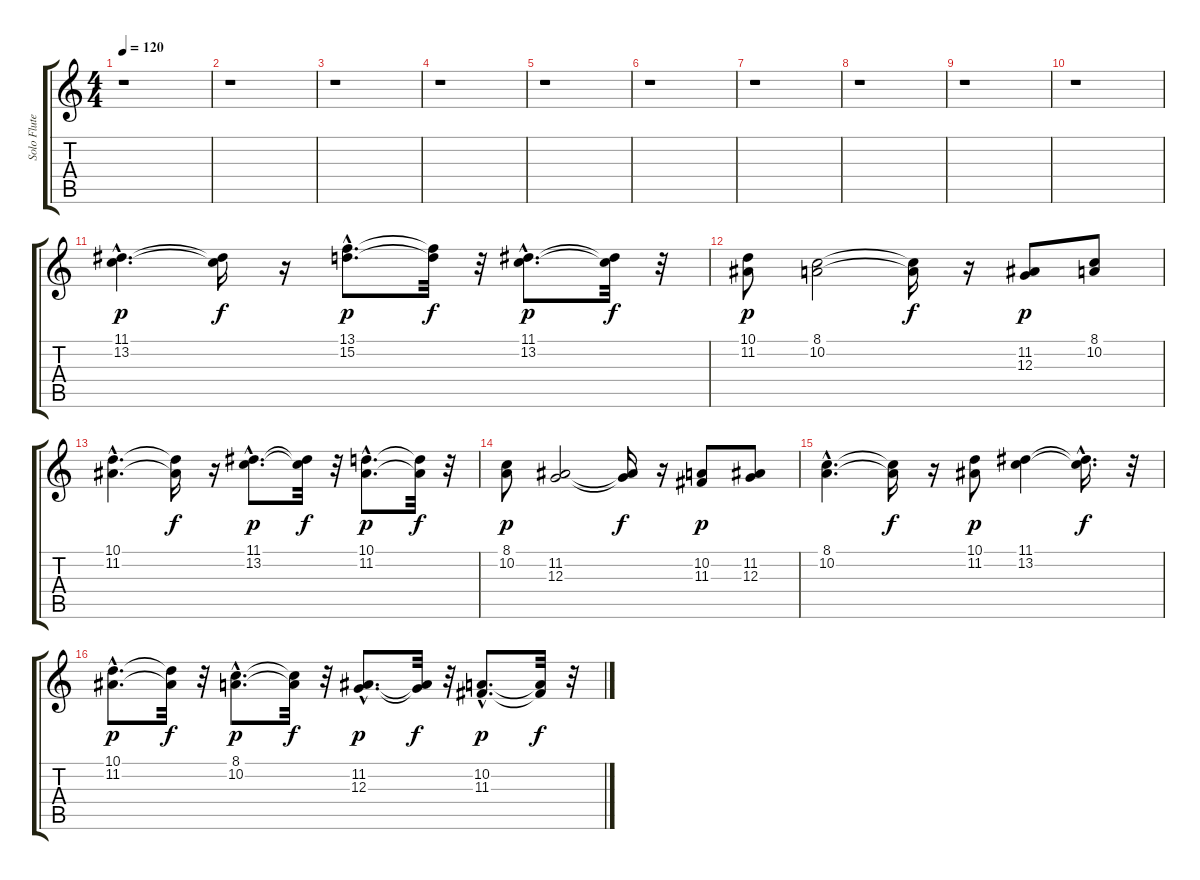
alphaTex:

\track ("Solo Flute" "Solo Flute") {instrument flute}
\staff {score tabs}
\tuning (E4 B3 G3 D3 A2 E2) {hide}
\ts (4 4)
\tempo 120
\clef g2
\ks c
r.1{dy f} |
r.1 |
r.1 |
r.1 |
r.1 |
r.1 |
r.1 |
r.1 |
r.1 |
r.1 |
(11.1{hac} 13.2{hac}).4{d dy p} (11.1{t} 13.2{t}).16{dy f} r.16 (13.1{hac} 15.2{hac}).8{d dy p} (13.1{t} 15.2{t}).32{dy f} r.32 (11.1{hac} 13.2{hac}).8{d dy p} (11.1{t} 13.2{t}).32{dy f} r.32 |
(10.1 11.2).8{dy p} (8.1 10.2).2 (8.1{t} 10.2{t}).16{dy f} r.16 (11.2 12.3).8{dy p} (8.1 10.2).8 |
(10.1{hac} 11.2{hac}).4{d} (10.1{t} 11.2{t}).16{dy f} r.16 (11.1{hac} 13.2{hac}).8{d dy p} (11.1{t} 13.2{t}).32{dy f} r.32 (10.1{hac} 11.2{hac}).8{d dy p} (10.1{t} 11.2{t}).32{dy f} r.32 |
(8.1 10.2).8{dy p} (11.2 12.3).2 (11.2{t} 12.3{t}).16{dy f} r.16 (10.2 11.3).8{dy p} (11.2 12.3).8 |
(8.1{hac} 10.2{hac}).4{d} (8.1{t} 10.2{t}).16{dy f} r.16 (10.1 11.2).8{dy p} (11.1 13.2).4 (11.1{hac t} 13.2{hac t}).16{d dy f} r.32 |
(10.1{hac} 11.2{hac}).8{d dy p} (10.1{t} 11.2{t}).32{dy f} r.32 (8.1{hac} 10.2{hac}).8{d dy p} (8.1{t} 10.2{t}).32{dy f} r.32 (11.2{hac} 12.3{hac}).8{d dy p} (11.2{t} 12.3{t}).32{dy f} r.32 (10.2{hac} 11.3{hac}).8{d dy p} (10.2{t} 11.3{t}).32{dy f} r.32
